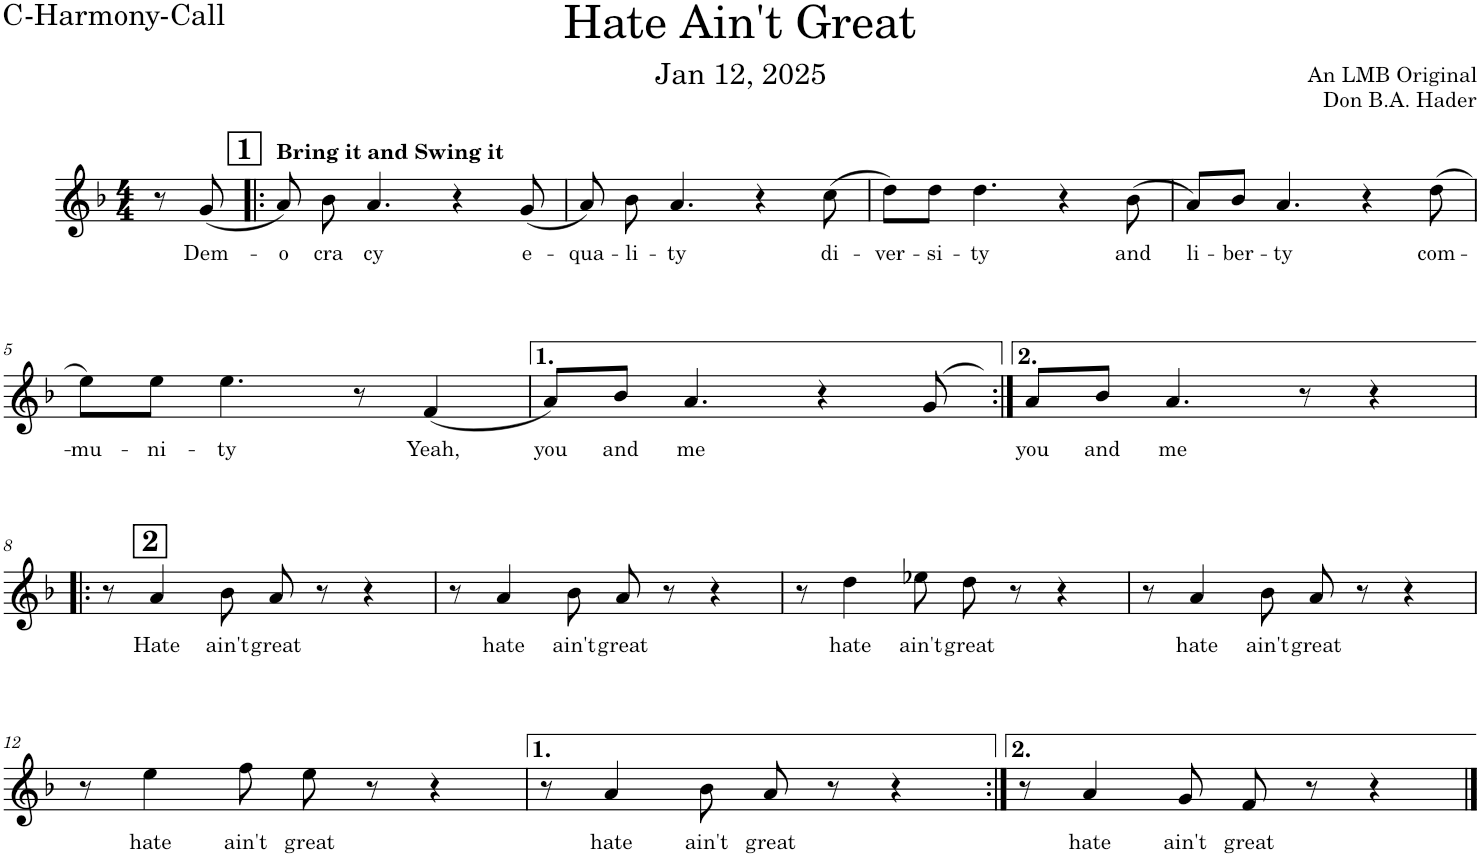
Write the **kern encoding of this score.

**kern	**text
*part1	*part1
*staff1	*staff1
*I"C-2 - Call	*
*I'C-2 (C)	*
*clefG2	*
*k[b-]	*
*M4/4	*
=	=
8r	.
!	!LO:LY:b
(8g/	Dem-
=1!|:	=1!|:
!	!LO:LY:b
8a/)	-o
!	!LO:LY:b
8b-\	-cra
!	!LO:LY:b
4.a/	-cy
4r	.
!	!LO:LY:b
(8g/	e-
=2	=2
!	!LO:LY:b
8a/)	-qua-
!	!LO:LY:b
8b-\	-li-
!	!LO:LY:b
4.a/	-ty
4r	.
!	!LO:LY:b
(8cc\	di-
=3	=3
!	!LO:LY:b
8dd\L)	-ver-
!	!LO:LY:b
8dd\J	-si-
!	!LO:LY:b
4.dd\	-ty
4r	.
!	!LO:LY:b
(8b-\	and
=4	=4
!	!LO:LY:b
8a/L)	li-
!	!LO:LY:b
8b-/J	-ber-
!	!LO:LY:b
4.a/	-ty
4r	.
!	!LO:LY:b
(8dd\	com-
!!LO:LB:g=z
=5	=5
!	!LO:LY:b
8ee\L)	-mu-
!	!LO:LY:b
8ee\J	-ni-
!	!LO:LY:b
4.ee\	-ty
8r	.
!	!LO:LY:b
(4f/	Yeah,
=6	=6
!	!LO:LY:b
8a/L)	you
!	!LO:LY:b
8b-/J	and
!	!LO:LY:b
4.a/	me
4r	.
(>8g/	.
=7:|!	=7:|!
!	!LO:LY:b
8a/L)	-you
!	!LO:LY:b
8b-/J	and
!	!LO:LY:b
4.a/	me
8r	.
4r	.
!!LO:LB:g=z
=8!|:	=8!|:
8r	.
!	!LO:LY:b
4a/	Hate
!	!LO:LY:b
8b-\	ain't
!	!LO:LY:b
8a/	great
8r	.
4r	.
=9	=9
8r	.
!	!LO:LY:b
4a/	hate
!	!LO:LY:b
8b-\	ain't
!	!LO:LY:b
8a/	great
8r	.
4r	.
=10	=10
8r	.
!	!LO:LY:b
4dd\	hate
!	!LO:LY:b
8ee-X\	ain't
!	!LO:LY:b
8dd\	great
8r	.
4r	.
=11	=11
8r	.
!	!LO:LY:b
4a/	hate
!	!LO:LY:b
8b-\	ain't
!	!LO:LY:b
8a/	great
8r	.
4r	.
!!LO:LB:g=z
=12	=12
8r	.
!	!LO:LY:b
4ee\	hate
!	!LO:LY:b
8ff\	ain't
!	!LO:LY:b
8ee\	great
8r	.
4r	.
=13	=13
8r	.
!	!LO:LY:b
4a/	hate
!	!LO:LY:b
8b-\	ain't
!	!LO:LY:b
8a/	great
8r	.
4r	.
=14:|!	=14:|!
8r	.
!	!LO:LY:b
4a/	hate
!	!LO:LY:b
8g/	ain't
!	!LO:LY:b
8f/	great
8r	.
4r	.
==	==
*-	*-
